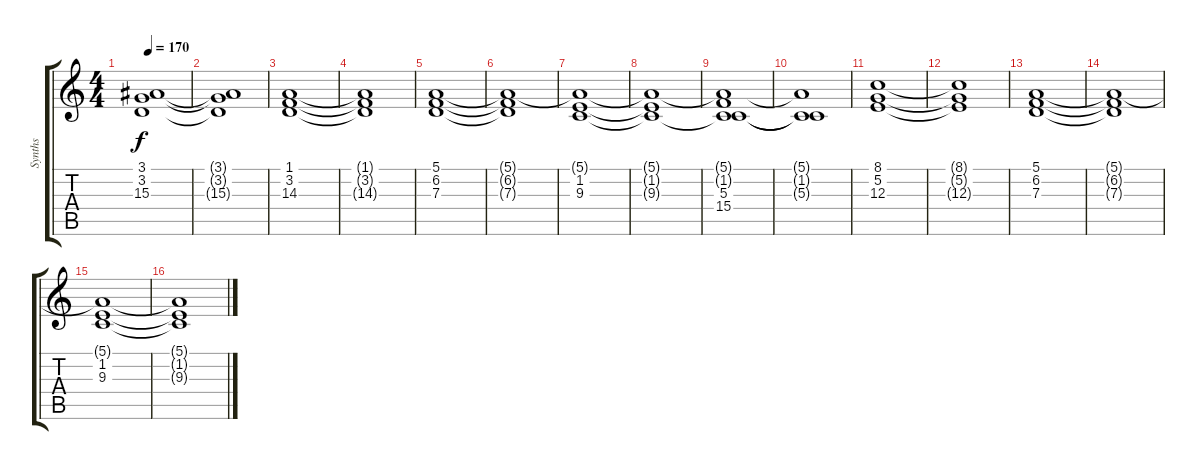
\track ("Synths" "Synths") {instrument synthstrings1}
\staff {score tabs}
\tuning (E4 B3 G3 D3 A2 E2) {hide}
\ts (4 4)
\tempo 170
\clef g2
\ks c
(3.1 3.2 15.3).1{dy f} |
(3.1{t} 3.2{t} 15.3{t}).1 |
(1.1 3.2 14.3).1 |
(1.1{t} 3.2{t} 14.3{t}).1 |
(5.1 6.2 7.3).1 |
(5.1{t} 6.2{t} 7.3{t}).1 |
(5.1{t} 1.2 9.3).1 |
(5.1{t} 1.2{t} 9.3{t}).1 |
(5.1{t} 1.2{t} 5.3 15.4).1 |
(5.1{t} 1.2{t} 5.3{t}).1 |
(8.1 5.2 12.3).1 |
(8.1{t} 5.2{t} 12.3{t}).1 |
(5.1 6.2 7.3).1 |
(5.1{t} 6.2{t} 7.3{t}).1 |
(5.1{t} 1.2 9.3).1 |
(5.1{t} 1.2{t} 9.3{t}).1
